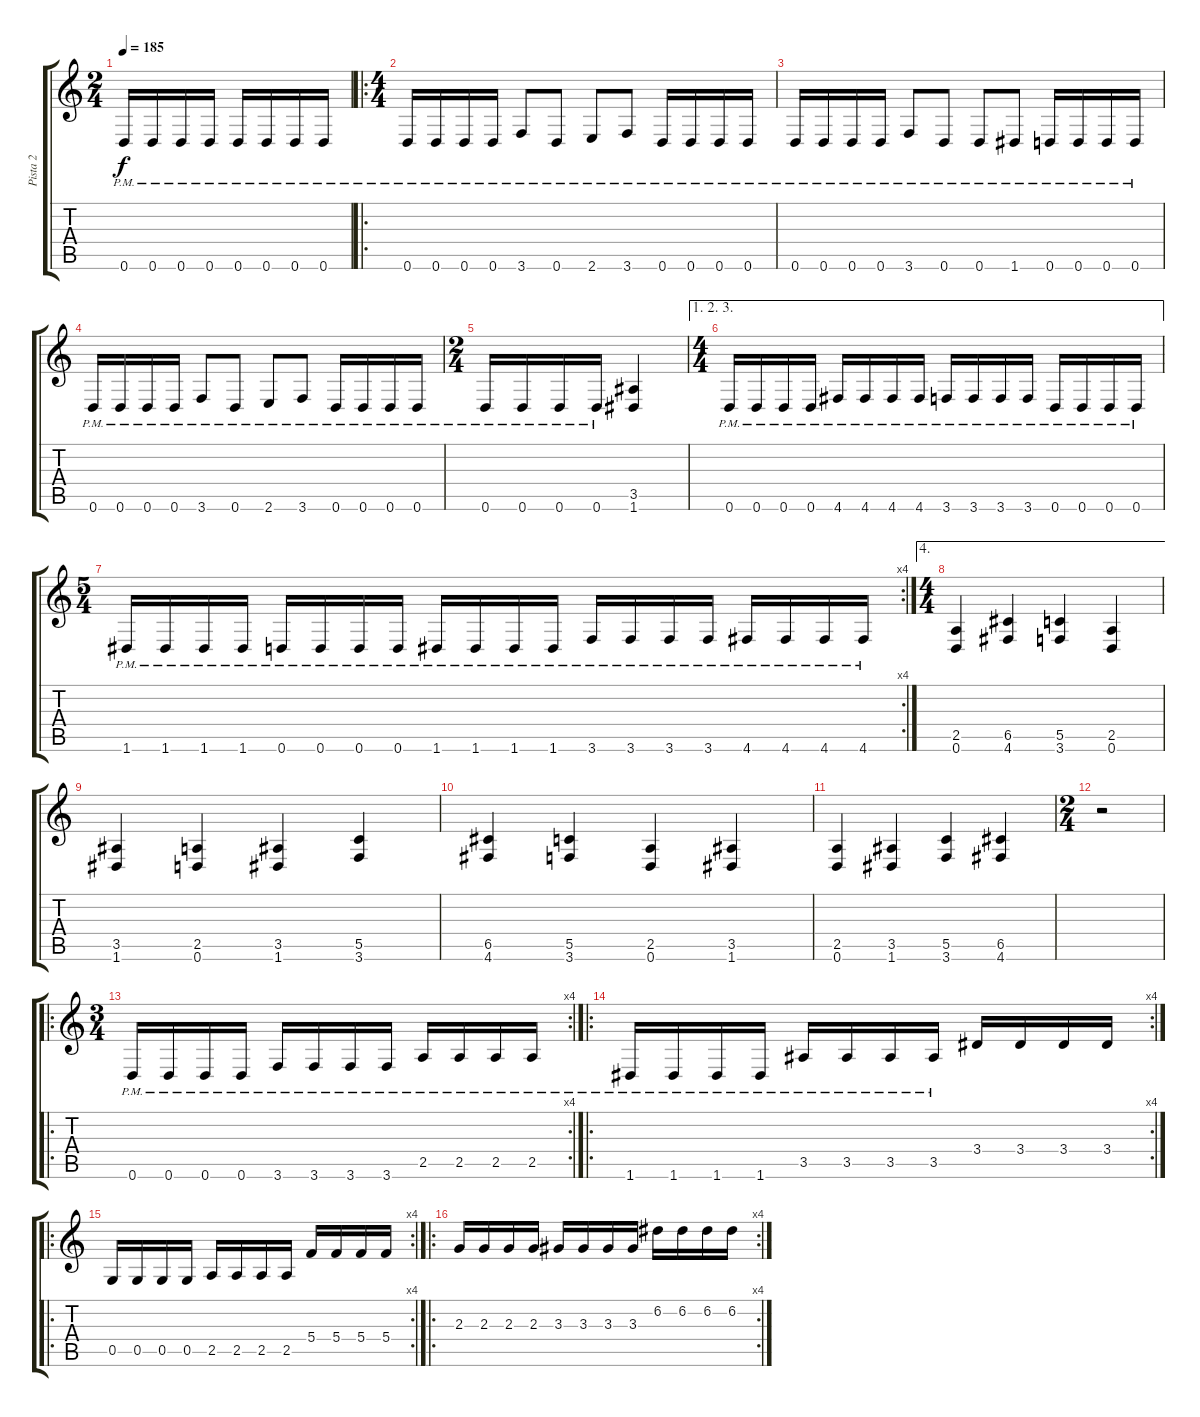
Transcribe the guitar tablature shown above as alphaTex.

\track ("Pista 2" "Pista 2") {instrument distortionguitar}
\staff {score tabs}
\tuning (D4 A3 F3 C3 G2 D2) {hide}
\ts (2 4)
\tempo 185
\clef g2
\ks c
0.6{pm}.16{dy f} 0.6{pm}.16 0.6{pm}.16 0.6{pm}.16 0.6{pm}.16 0.6{pm}.16 0.6{pm}.16 0.6{pm}.16 |
\ro
\ts (4 4)
0.6{pm}.16 0.6{pm}.16 0.6{pm}.16 0.6{pm}.16 3.6{pm}.8 0.6{pm}.8 2.6{pm}.8 3.6{pm}.8 0.6{pm}.16 0.6{pm}.16 0.6{pm}.16 0.6{pm}.16 |
0.6{pm}.16 0.6{pm}.16 0.6{pm}.16 0.6{pm}.16 3.6{pm}.8 0.6{pm}.8 0.6{pm}.8 1.6{pm}.8 0.6{pm}.16 0.6{pm}.16 0.6{pm}.16 0.6{pm}.16 |
0.6{pm}.16 0.6{pm}.16 0.6{pm}.16 0.6{pm}.16 3.6{pm}.8 0.6{pm}.8 2.6{pm}.8 3.6{pm}.8 0.6{pm}.16 0.6{pm}.16 0.6{pm}.16 0.6{pm}.16 |
\ts (2 4)
0.6{pm}.16 0.6{pm}.16 0.6{pm}.16 0.6{pm}.16 (3.5 1.6).4 |
\ae (1 2 3)
\ts (4 4)
0.6{pm}.16 0.6{pm}.16 0.6{pm}.16 0.6{pm}.16 4.6{pm}.16 4.6{pm}.16 4.6{pm}.16 4.6{pm}.16 3.6{pm}.16 3.6{pm}.16 3.6{pm}.16 3.6{pm}.16 0.6{pm}.16 0.6{pm}.16 0.6{pm}.16 0.6{pm}.16 |
\rc 4
\ts (5 4)
1.6{pm}.16 1.6{pm}.16 1.6{pm}.16 1.6{pm}.16 0.6{pm}.16 0.6{pm}.16 0.6{pm}.16 0.6{pm}.16 1.6{pm}.16 1.6{pm}.16 1.6{pm}.16 1.6{pm}.16 3.6{pm}.16 3.6{pm}.16 3.6{pm}.16 3.6{pm}.16 4.6{pm}.16 4.6{pm}.16 4.6{pm}.16 4.6{pm}.16 |
\ae 4
\ts (4 4)
(2.5 0.6).4 (6.5 4.6).4 (5.5 3.6).4 (2.5 0.6).4 |
(3.5 1.6).4 (2.5 0.6).4 (3.5 1.6).4 (5.5 3.6).4 |
(6.5 4.6).4 (5.5 3.6).4 (2.5 0.6).4 (3.5 1.6).4 |
(2.5 0.6).4 (3.5 1.6).4 (5.5 3.6).4 (6.5 4.6).4 |
\ts (2 4)
r.2 |
\ro
\rc 4
\ts (3 4)
0.6{pm}.16 0.6{pm}.16 0.6{pm}.16 0.6{pm}.16 3.6{pm}.16 3.6{pm}.16 3.6{pm}.16 3.6{pm}.16 2.5{pm}.16 2.5{pm}.16 2.5{pm}.16 2.5{pm}.16 |
\ro
\rc 4
1.6{pm}.16 1.6{pm}.16 1.6{pm}.16 1.6{pm}.16 3.5{pm}.16 3.5{pm}.16 3.5{pm}.16 3.5{pm}.16 3.4.16 3.4.16 3.4.16 3.4.16 |
\ro
\rc 4
0.5.16 0.5.16 0.5.16 0.5.16 2.5.16 2.5.16 2.5.16 2.5.16 5.4.16 5.4.16 5.4.16 5.4.16 |
\ro
\rc 4
2.3.16 2.3.16 2.3.16 2.3.16 3.3.16 3.3.16 3.3.16 3.3.16 6.2.16 6.2.16 6.2.16 6.2.16
